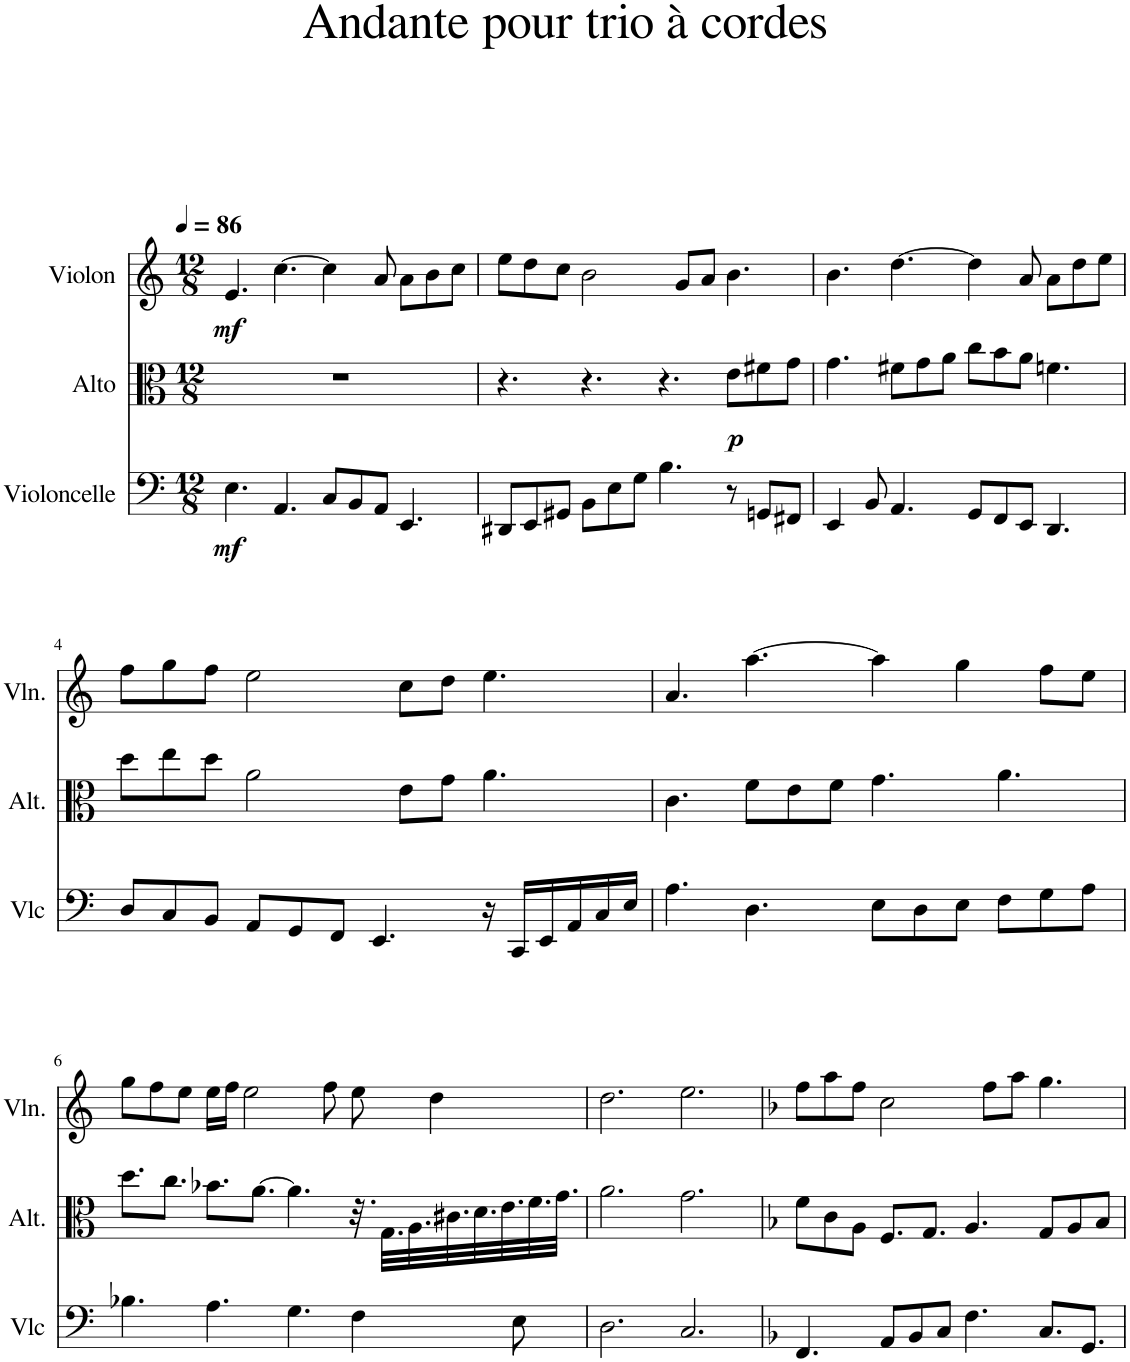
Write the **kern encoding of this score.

**kern	**dynam	**kern	**dynam	**kern	**dynam
*part3	*part3	*part2	*part2	*part1	*part1
*staff3	*staff3	*staff2	*staff2	*staff1	*staff1
*I"Violoncelle	*	*I"Alto	*	*I"Violon	*
*I'Vlc	*	*I'Alt.	*	*I'Vln.	*
*clefF4	*	*clefC3	*	*clefG2	*
*k[]	*	*k[]	*	*k[]	*
*M12/8	*	*M12/8	*	*M12/8	*
*MM86	*	*MM86	*	*MM86	*
=1	=1	=1	=1	=1	=1
!	!LO:DY:b	!	!	!	!LO:DY:b
4.E\	mf	1.r	.	4.e/	mf
4.AA/	.	.	.	[4.cc\	.
8C/L	.	.	.	4cc\]	.
8BB/	.	.	.	.	.
8AA/J	.	.	.	8a/	.
4.EE/	.	.	.	8a\L	.
.	.	.	.	8b\	.
.	.	.	.	8cc\J	.
=2	=2	=2	=2	=2	=2
8DD#X/L	.	4.r	.	8ee\L	.
8EE/	.	.	.	8dd\	.
8GG#X/J	.	.	.	8cc\J	.
8BB\L	.	4.r	.	2b\	.
8E\	.	.	.	.	.
8G\J	.	.	.	.	.
4.B\	.	4.r	.	.	.
.	.	.	.	8g/L	.
.	.	.	.	8a/J	.
!	!	!	!LO:DY:b	!	!
8r	.	8e\L	p	4.b\	.
8GGn/L	.	8f#X\	.	.	.
8FF#X/J	.	8g\J	.	.	.
=3	=3	=3	=3	=3	=3
4EE/	.	4.g\	.	4.b\	.
8BB/	.	.	.	.	.
4.AA/	.	8f#X\L	.	[4.dd\	.
.	.	8g\	.	.	.
.	.	8a\J	.	.	.
8GG/L	.	8cc\L	.	4dd\]	.
8FF/	.	8b\	.	.	.
8EE/J	.	8a\J	.	8a/	.
4.DD/	.	4.fn\	.	8a\L	.
.	.	.	.	8dd\	.
.	.	.	.	8ee\J	.
!!LO:LB:g=z
=4	=4	=4	=4	=4	=4
8D/L	.	8dd\L	.	8ff\L	.
8C/	.	8ee\	.	8gg\	.
8BB/J	.	8dd\J	.	8ff\J	.
8AA/L	.	2a\	.	2ee\	.
8GG/	.	.	.	.	.
8FF/J	.	.	.	.	.
4.EE/	.	.	.	.	.
.	.	8e\L	.	8cc\L	.
.	.	8g\J	.	8dd\J	.
16r	.	4.a\	.	4.ee\	.
16CC/LL	.	.	.	.	.
16EE/	.	.	.	.	.
16AA/	.	.	.	.	.
16C/	.	.	.	.	.
16E/JJ	.	.	.	.	.
=5	=5	=5	=5	=5	=5
4.A\	.	4.c\	.	4.a/	.
4.D\	.	8f\L	.	[4.aa\	.
.	.	8e\	.	.	.
.	.	8f\J	.	.	.
8E\L	.	4.g\	.	4aa\]	.
8D\	.	.	.	.	.
8E\J	.	.	.	4gg\	.
8F\L	.	4.a\	.	.	.
8G\	.	.	.	8ff\L	.
8A\J	.	.	.	8ee\J	.
!!LO:LB:g=z
=6	=6	=6	=6	=6	=6
4.B-X\	.	8.dd\L	.	8gg\L	.
.	.	.	.	8ff\	.
.	.	8.cc\J	.	.	.
.	.	.	.	8ee\J	.
4.A\	.	8.b-X\L	.	16ee\LL	.
.	.	.	.	16ff\JJ	.
.	.	.	.	2ee\	.
.	.	[8.a\J	.	.	.
4.G\	.	4.a\]	.	.	.
.	.	.	.	8ff\	.
4F\	.	32.r	.	8ee\	.
.	.	32.G\LLL	.	.	.
.	.	32.A\	.	.	.
.	.	.	.	4dd\	.
.	.	32.c#X\	.	.	.
.	.	32.d\	.	.	.
.	.	32.e\	.	.	.
8E\	.	.	.	.	.
.	.	32.f\	.	.	.
.	.	32.g\JJJ	.	.	.
=7	=7	=7	=7	=7	=7
2.D\	.	2.a\	.	2.dd\	.
2.C/	.	2.g\	.	2.ee\	.
=8	=8	=8	=8	=8	=8
*k[b-]	*	*k[b-]	*	*k[b-]	*
4.FF/	.	8f\L	.	8ff\L	.
.	.	8c\	.	8aa\	.
.	.	8A\J	.	8ff\J	.
8AA/L	.	8.F/L	.	2cc\	.
8BB-/	.	.	.	.	.
.	.	8.G/J	.	.	.
8C/J	.	.	.	.	.
4.F\	.	4.A/	.	.	.
.	.	.	.	8ff\L	.
.	.	.	.	8aa\J	.
8.C/L	.	8G/L	.	4.gg\	.
.	.	8A/	.	.	.
8.GG/J	.	.	.	.	.
.	.	8B-/J	.	.	.
=	=	=	=	=	=
*-	*-	*-	*-	*-	*-
